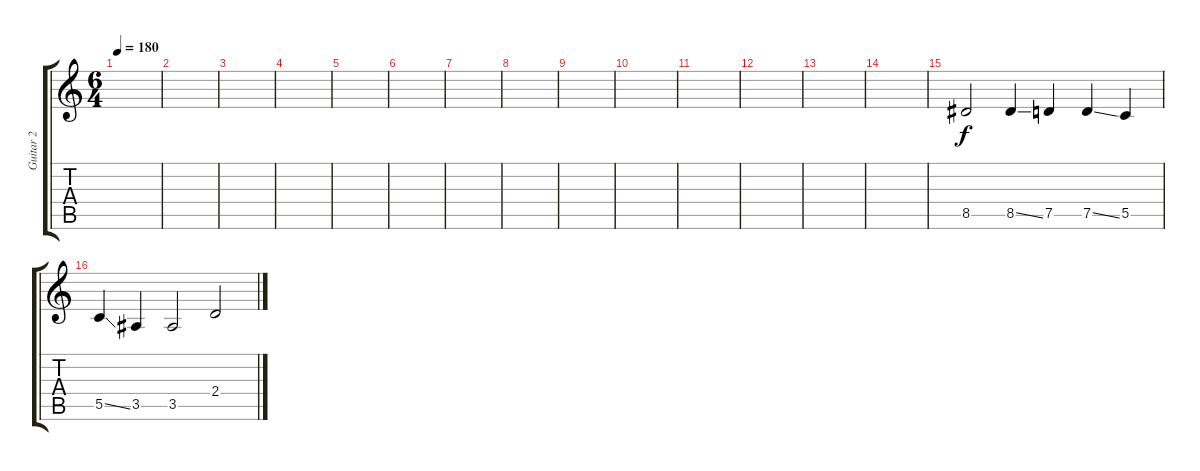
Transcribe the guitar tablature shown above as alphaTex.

\track ("Guitar 2" "Guitar 2") {instrument distortionguitar}
\staff {score tabs}
\tuning (D4 A3 F3 C3 G2 D2) {hide}
\ts (6 4)
\tempo 180
\clef g2
\ks c
|
|
|
|
|
|
|
|
|
|
|
|
|
|
8.5.2{volume 11} 8.5{ss}.4 7.5.4 7.5{ss}.4 5.5.4 |
5.5{ss}.4 3.5.4 3.5.2 2.4.2
